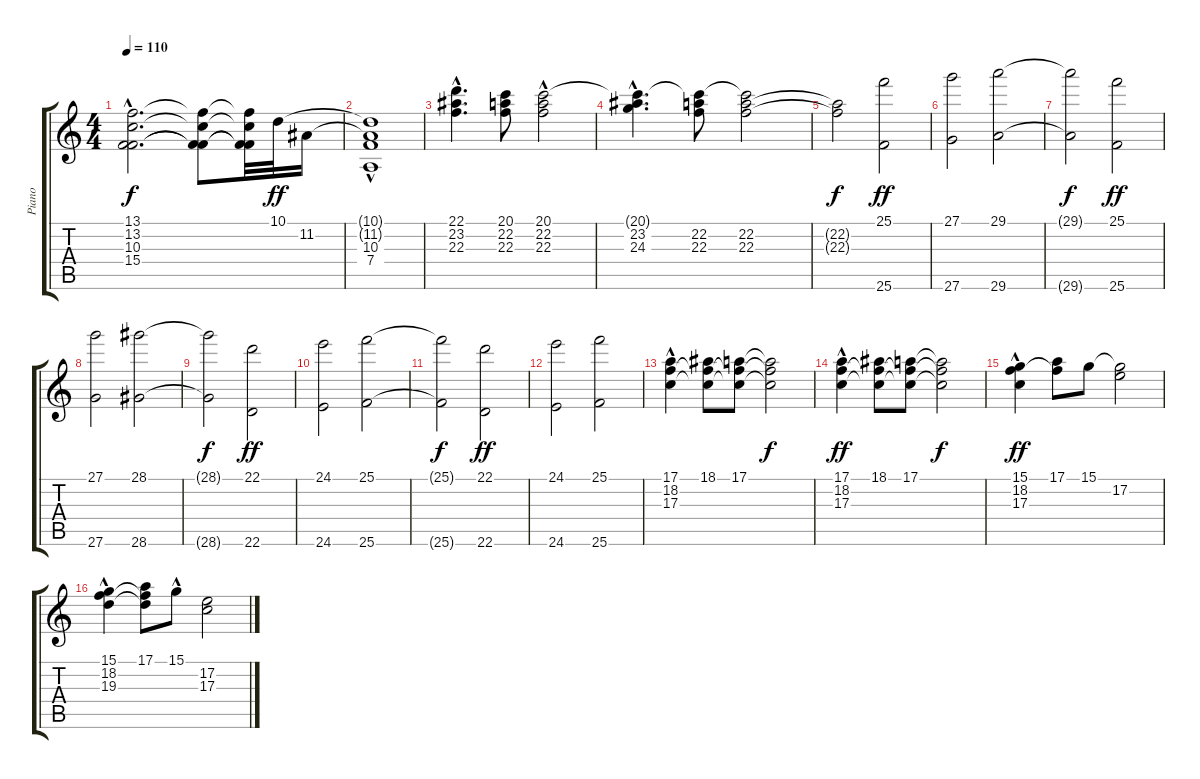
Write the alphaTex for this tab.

\track ("Piano" "Piano") {instrument acousticgrandpiano}
\staff {score tabs}
\tuning (E4 B3 G3 D3 A2 E2) {hide}
\ts (4 4)
\tempo 110
\clef g2
\ks c
(13.1{hac t} 13.2{hac t} 10.3{hac t} 15.4{hac t}).2{d dy f} (13.1{t} 13.2{t} 10.3{t} 15.4{t}).8 (13.1{t} 13.2{t} 10.3{t} 15.4{t}).32 10.1.32{dy ff} 11.2.16 |
(10.1{t} 11.2{t} 10.3{hac} 7.4).1 |
(22.1{hac} 23.2{hac} 22.3{hac}).4{d} (20.1 22.2 22.3).8 (20.1 22.2{hac} 22.3{hac}).2 |
(20.1{hac t} 23.2{hac} 24.3{hac}).4{d} (20.1{t} 22.2 22.3).8 (20.1{t} 22.2 22.3).2 |
(22.2{t} 22.3{t}).2{dy f} (25.1 25.6).2{dy ff} |
(27.1 27.6).2 (29.1 29.6).2 |
(29.1{t} 29.6{t}).2{dy f} (25.1 25.6).2{dy ff} |
(27.1 27.6).2 (28.1 28.6).2 |
(28.1{t} 28.6{t}).2{dy f} (22.1 22.6).2{dy ff} |
(24.1 24.6).2 (25.1 25.6).2 |
(25.1{t} 25.6{t}).2{dy f} (22.1 22.6).2{dy ff} |
(24.1 24.6).2 (25.1 25.6).2 |
(17.1 18.2{hac} 17.3{hac}).4 (18.1 18.2{t} 17.3{t}).8 (17.1 18.2{t} 17.3{t}).8 (17.1{t} 18.2{t} 17.3{t}).2{dy f} |
(17.1 18.2{hac} 17.3{hac}).4{dy ff} (18.1 18.2{t} 17.3{t}).8 (17.1 18.2{t} 17.3{t}).8 (17.1{t} 18.2{t} 17.3{t}).2{dy f} |
(15.1 18.2{hac} 17.3{hac}).4{dy ff} (17.1 18.2{t}).8 15.1.8 (15.1{t} 17.2).2 |
(15.1 18.2{hac} 19.3{hac}).4 (17.1 18.2{t} 19.3{t}).8 15.1{hac}.8 (17.2 17.3).2
